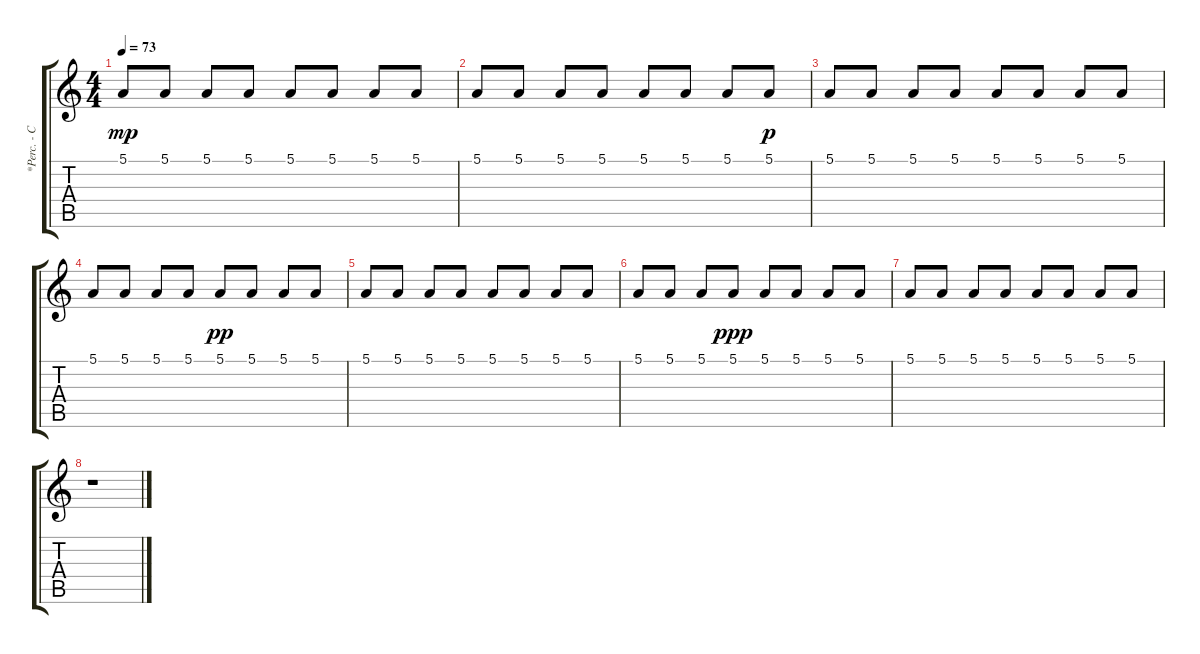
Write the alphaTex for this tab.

\track ("*Perc. - Cabasa" "*Perc. - C") {instrument acousticgrandpiano}
\staff {score tabs}
\tuning (E4 B3 G3 D3 A2 E2) {hide}
\ts (4 4)
\tempo 73
\clef g2
\ks c
5.1.8{dy mp} 5.1.8 5.1.8 5.1.8 5.1.8 5.1.8 5.1.8 5.1.8 |
5.1.8 5.1.8 5.1.8 5.1.8 5.1.8 5.1.8 5.1.8 5.1.8{dy p} |
5.1.8 5.1.8 5.1.8 5.1.8 5.1.8 5.1.8 5.1.8 5.1.8 |
5.1.8 5.1.8 5.1.8 5.1.8 5.1.8{dy pp} 5.1.8 5.1.8 5.1.8 |
5.1.8 5.1.8 5.1.8 5.1.8 5.1.8 5.1.8 5.1.8 5.1.8 |
5.1.8 5.1.8 5.1.8 5.1.8{dy ppp} 5.1.8 5.1.8 5.1.8 5.1.8 |
5.1.8 5.1.8 5.1.8 5.1.8 5.1.8 5.1.8 5.1.8 5.1.8 |
r.1
